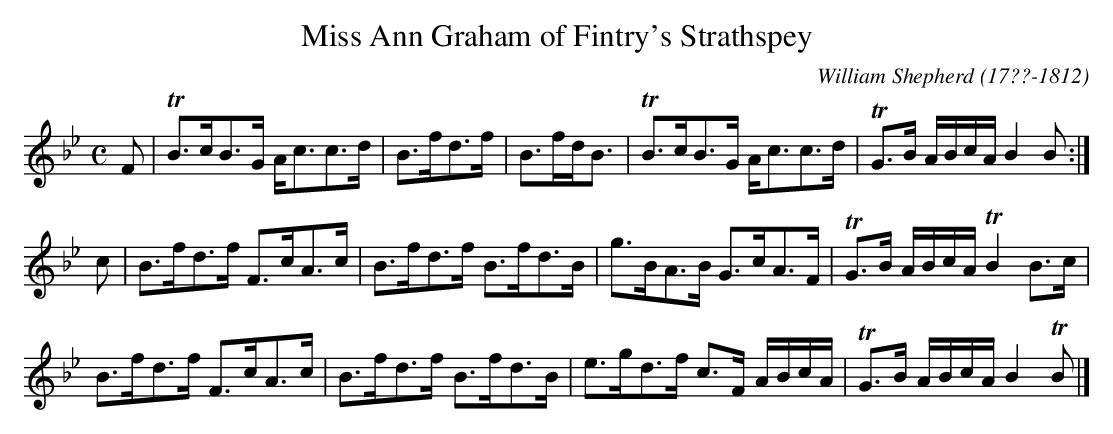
X:1
T: Miss Ann Graham of Fintry's Strathspey
C: William Shepherd (17??-1812)
M: C
L: 1/16
K: Bb
F2 |\
TB3cB3G Ac3c3d | B3fd3f | B3fdB3 | TB3cB3G Ac3c3d | TG3B ABcA B4 B2 :|
c2 |\
B3fd3f F3cA3c | B3fd3f B3fd3B | g3BA3B G3cA3F | TG3B ABcA TB4 B3c |
B3fd3f F3cA3c | B3fd3f B3fd3B | e3gd3f c3F ABcA | TG3B ABcA B4 TB2 |]
